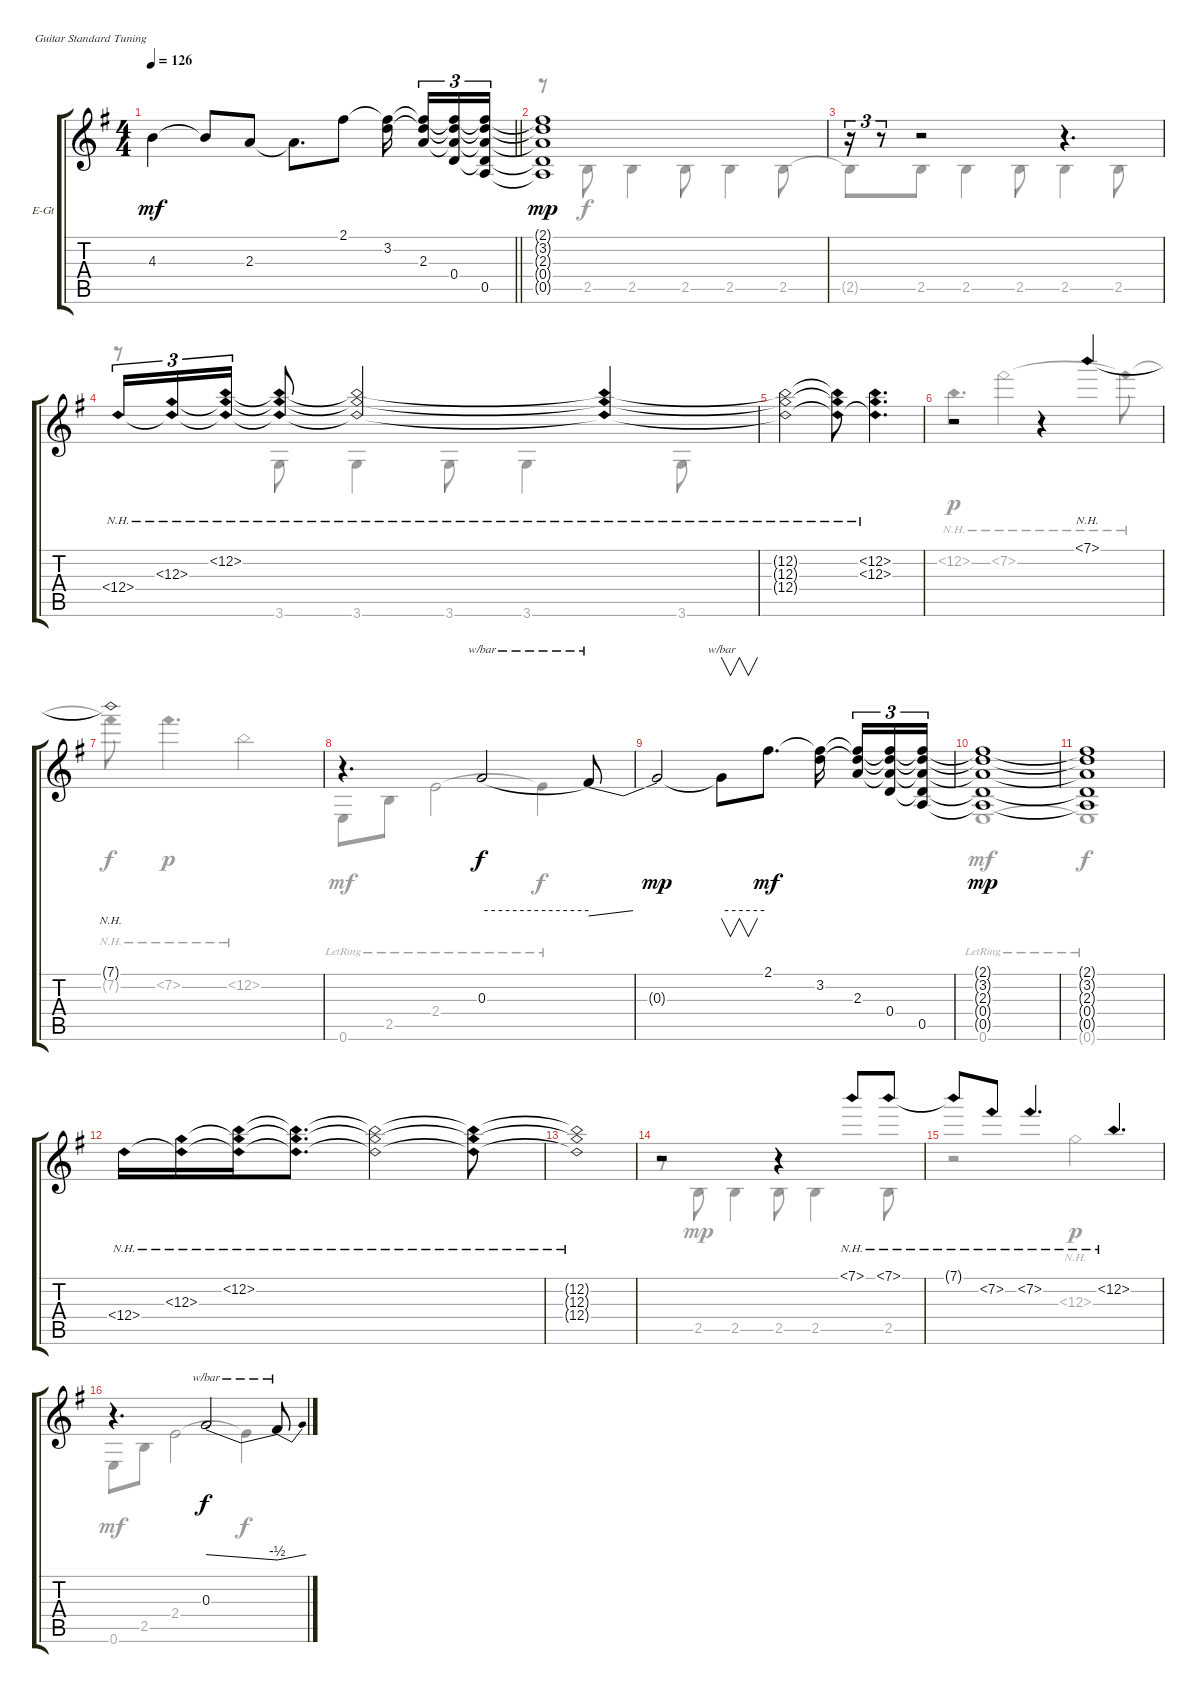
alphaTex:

\bracketExtendMode groupsimilarinstruments
\firstSystemTrackNameOrientation horizontal
\otherSystemsTrackNameOrientation horizontal
\track ("Гитара" "E-Gt") {instrument electricguitarjazz}
\staff {score tabs}
\tuning (E4 B3 G3 D3 A2 E2)
\voice
\ts (4 4)
\tempo 126
\clef g2
\barLineRight lightlight
\ks eminor
4.3.4{dy mf} 4.3{t}.8 2.3.8 2.3{t}.8{d} 2.1.8 (3.2 2.1{t}).16 (2.3 2.1{t} 3.2{t}).16{tu (3 2)} (0.4 2.1{t} 3.2{t} 2.3{t}).16{tu (3 2)} (0.5 2.1{t} 3.2{t} 2.3{t} 0.4{t}).16{tu (3 2)} |
\section ("" "")
(2.1{t} 3.2{t} 2.3{t} 0.4{t} 0.5{t}).1{dy mp} |
r.16{tu (3 2)} r.8{tu (3 2)} r.2 r.4{d} |
12.4{nh}.16{tu (3 2)} (12.3{nh} 12.4{nh t}).16{tu (3 2)} (12.2{nh} 12.3{nh t} 12.4{nh t}).16{tu (3 2)} (12.2{nh t} 12.3{nh t} 12.4{nh t}).8 (12.2{nh t} 12.3{nh t} 12.4{nh t}).2 (12.2{nh t} 12.3{nh t} 12.4{nh t}).4 |
(12.2{nh t} 12.3{nh t} 12.4{nh t}).2 (12.2{nh t} 12.3{nh t} 12.4{nh t}).8 (12.2{nh} 12.3{nh} 12.4{nh t}).4{d} |
r.2 r.4 7.1{nh}.4 |
7.1{nh t}.1 |
r.4{d} 0.3.2{tbe (hold default 0 0 60 0) dy f} 0.3{t}.8{tbe (dive default 0 -2 60 0)} |
0.3{t}.2{dy mp} 0.3{t}.8{v tbe (hold default 0 0 60 0)} 2.1.8{d dy mf} (3.2 2.1{t}).16 (2.3 2.1{t} 3.2{t}).16{tu (3 2)} (0.4 2.1{t} 3.2{t} 2.3{t}).16{tu (3 2)} (0.5 2.1{t} 3.2{t} 2.3{t} 0.4{t}).16{tu (3 2)} |
(2.1{t} 3.2{t} 2.3{t} 0.4{t} 0.5{t}).1{dy mp} |
(2.1{t} 3.2{t} 2.3{t} 0.4{t} 0.5{t}).1 |
12.4{nh}.16 (12.3{nh} 12.4{nh t}).16 (12.2{nh} 12.3{nh t} 12.4{nh t}).16 (12.2{nh t} 12.3{nh t} 12.4{nh t}).8{d} (12.2{nh t} 12.3{nh t} 12.4{nh t}).2 (12.2{nh t} 12.3{nh t} 12.4{nh t}).8 |
(12.2{nh t} 12.3{nh t} 12.4{nh t}).1 |
r.2 r.4{beam merge} 7.1{nh}.8 7.1{nh}.8 |
7.1{nh t}.8 7.2{nh}.8 7.2{nh}.4{d} 12.2{nh}.4{d} |
r.4{d} 0.3.2{tbe (dive default 0 0 60 -2) dy f} 0.3{t}.8{tbe (dive default 0 -2 60 0)}
\voice
\clef g2
\ottava regular
\simile none
\barLineRight lightlight
\ks eminor
|
r.8 2.5.8 2.5.4 2.5.8 2.5.4 2.5.8 |
2.5{t}.8 2.5.8 2.5.4 2.5.8 2.5.4 2.5.8 |
r.8 3.6.8 3.6.4 3.6.8 3.6.4 3.6.8 |
|
12.2{nh}.4{d dy p} 7.2{nh}.2 7.2{nh t}.8 |
7.2{nh t}.8{dy f} 7.2{nh}.4{d dy p} 12.2{nh}.2 |
0.6{lr}.8{dy mf} 2.5{lr}.8 2.4{lr}.2 2.4{lr t}.4{dy f} |
|
0.6{lr}.1{dy mf} |
0.6{lr t}.1{dy f} |
|
|
r.8 2.5.8{dy mp} 2.5.4 2.5.8 2.5.4 2.5.8 |
r.2 12.3{nh}.2{dy p} |
0.6.8{dy mf} 2.5.8 2.4.2 2.4{t}.4{dy f}
